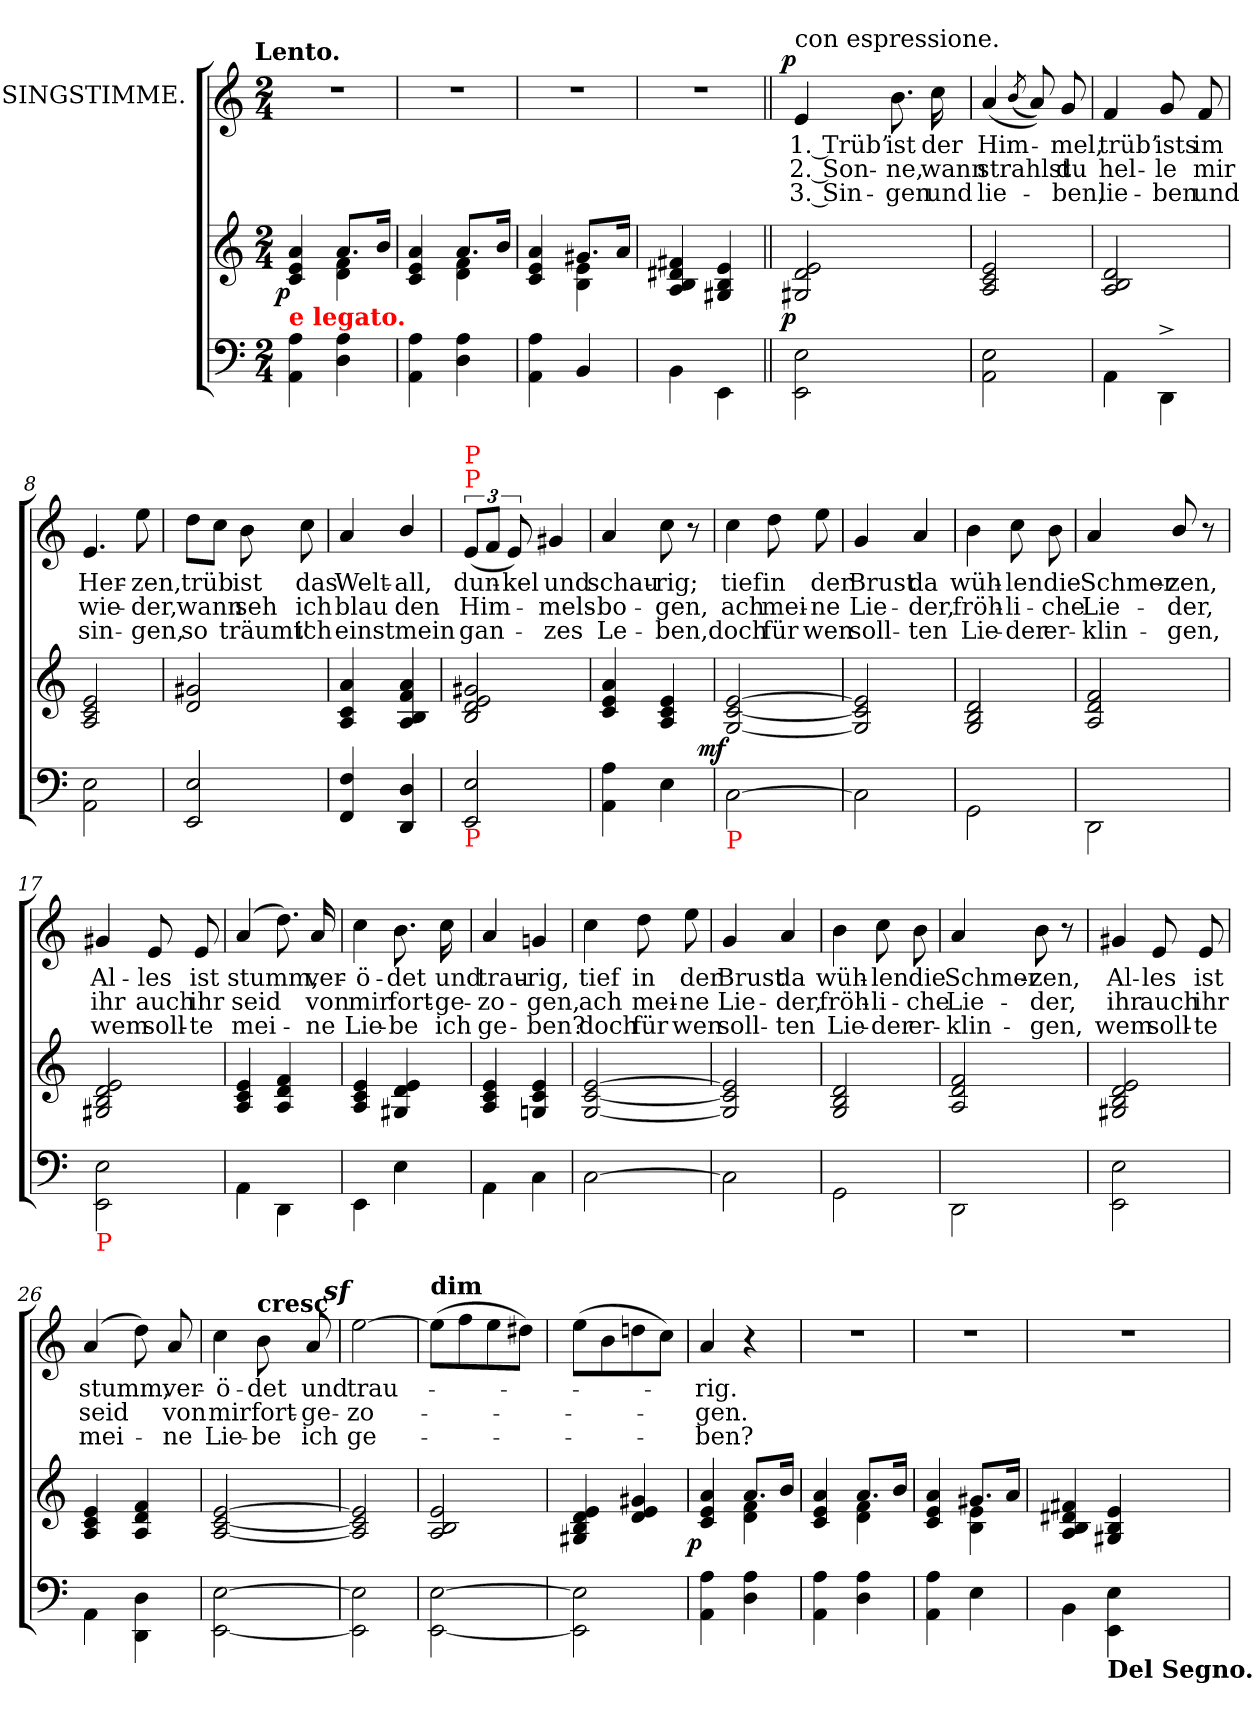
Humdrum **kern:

**kern	**kern	**dynam	**kern	**text	**text	**text	**dynam
*part2	*part2	*part2	*part1	*part1	*part1	*part1	*part1
*staff3	*staff2	*staff2/3	*staff1	*staff1	*staff1	*staff1	*staff1
*	*	*	*I"SINGSTIMME.	*	*	*	*
*clefF4	*clefG2	*	*clefG2	*	*	*	*
*k[]	*k[]	*	*k[]	*	*	*	*
*a:	*a:	*	*a:	*	*	*	*
!!LO:TX:omd:t=Lento.
*M2/4	*M2/4	*	*M2/4	*	*	*	*
*MM63	*MM63	*	*MM63	*	*	*	*
=1	=1	=1	=1	=1	=1	=1	=1
*	*^	*	*	*	*	*	*
!LO:TX:a:B:color=red:t=e legato.	!	!	!	!	!	!	!	!
!	!	!	!LO:DY:rj	!	!	!	!	!
4A 4AA	4a 4e 4c	4ryy	p	2r	.	.	.	.
4A 4D	8.aL	4f 4d	.	.	.	.	.	.
.	16bJk	.	.	.	.	.	.	.
=2	=2	=2	=2	=2	=2	=2	=2	=2
4A 4AA	4a 4e 4c	4ryy	.	2r	.	.	.	.
4A 4D	8.aL	4f 4d	.	.	.	.	.	.
.	16bJk	.	.	.	.	.	.	.
=3	=3	=3	=3	=3	=3	=3	=3	=3
4A 4AA	4a 4e 4c	4ryy	.	2r	.	.	.	.
4BB	8.g#XL	4e 4B	.	.	.	.	.	.
.	16aJk	.	.	.	.	.	.	.
*	*v	*v	*	*	*	*	*	*
=4	=4	=4	=4	=4	=4	=4	=4
4BB\	4f#X/ 4d#X/ 4B/ 4A/	.	2r	.	.	.	.
4EE\	4e/ 4B/ 4G#X/	.	.	.	.	.	.
=5||	=5||	=5||	=5||	=5||	=5||	=5||	=5||
!	!	!	!LO:TX:a:t=con espressione.	!	!	!	!
!	!	!LO:DY:rj	!	!	!	!	!LO:DY:a:rj
2E\ 2EE\	2e 2d 2G#X	p	4e	1. Trüb’	2. Son-	3. Sin-	p
.	.	.	8.b	ist	-ne,	-gen	.
.	.	.	16cc	der	wann	und	.
=6	=6	=6	=6	=6	=6	=6	=6
2E\ 2AA\	2e/ 2c/ 2A/	.	(<4a	Him-	strahlst	lie-	.
.	.	.	(8qb/	.	.	.	.
.	.	.	8a))	.	.	.	.
.	.	.	8g	-mel,	du	-ben,	.
=7	=7	=7	=7	=7	=7	=7	=7
4AA\	2d/ 2B/ 2A/	.	4f	trüb’	hel-	lie-	.
4DD^>\	.	.	8g	ists	-le	-ben	.
.	.	.	8f	im	mir	und	.
=8	=8	=8	=8	=8	=8	=8	=8
2E\ 2AA\	2e/ 2c/ 2A/	.	4.e	Her-	wie-	sin-	.
.	.	.	8ee	-zen,	-der,	-gen,	.
=9	=9	=9	=9	=9	=9	=9	=9
2E 2EE	2g#X 2d	.	8ddL	trüb	wann	so	.
.	.	.	8ccJ	.	.	.	.
.	.	.	8b	ist	seh	träumt'	.
.	.	.	8cc	das	ich	ich	.
=10	=10	=10	=10	=10	=10	=10	=10
4F 4FF	4a 4c 4A	.	4a	Welt-	blau	einst	.
4D 4DD	4a 4f 4B 4A	.	4b/	-all,	den	mein	.
=11	=11	=11	=11	=11	=11	=11	=11
!	!	!	!LO:TX:a:color=red:t=P	!	!	!	!
!	!	!	!LO:TX:a:color=red:t=P	!	!	!	!
!LO:TX:b:color=red:t=P	!	!	!	!	!	!	!
2E 2EE	2g#X 2e 2d 2B	.	(<12eL	dun-	Him-	gan-	.
.	.	.	12fJ	.	.	.	.
.	.	.	12e)	-kel	.	.	.
.	.	.	4g#X	und	-mels-	-zes	.
=12	=12	=12	=12	=12	=12	=12	=12
4A\ 4AA\	4a 4e 4c	.	4a	schau-	-bo-	Le-	.
4E	4e 4c 4A	.	8cc	-rig;	-gen,	-ben,	.
.	.	.	8r	.	.	.	.
=13	=13	=13	=13	=13	=13	=13	=13
!LO:TX:b:color=red:t=P	!	!	!	!	!	!	!
!	!	!LO:DY:rj	!	!	!	!	!
[2C\	[2e/ [2c/ [2G/	mf	4cc	tief	ach	doch	.
.	.	.	8dd	in	mei-	für	.
.	.	.	8ee	der	-ne	wen	.
=14	=14	=14	=14	=14	=14	=14	=14
2C\]	2e]/ 2c]/ 2G]/	.	4g	Brust	Lie-	soll-	.
.	.	.	4a	da	-der,	-ten	.
=15	=15	=15	=15	=15	=15	=15	=15
2GG\	2d/ 2B/ 2G/	.	4b	wüh-	fröh-	Lie-	.
.	.	.	8cc	-len	-li-	-der	.
.	.	.	8b	die	-che	er-	.
=16	=16	=16	=16	=16	=16	=16	=16
2DD\	2f/ 2d/ 2A/	.	4a	Schmer-	Lie-	-klin-	.
.	.	.	8b/	-zen,	-der,	-gen,	.
.	.	.	8r	.	.	.	.
=17	=17	=17	=17	=17	=17	=17	=17
!LO:TX:b:color=red:t=P	!	!	!	!	!	!	!
2E\ 2EE\	2e/ 2d/ 2B/ 2G#X/	.	4g#X	Al-	ihr	wem	.
.	.	.	8e	-les	auch	soll-	.
.	.	.	8e	ist	ihr	-te	.
=18	=18	=18	=18	=18	=18	=18	=18
4AA\	4e 4c 4A	.	(>4a	stumm,	seid	mei-	.
4DD\	4f/ 4d/ 4A/	.	8.dd)	.	.	.	.
.	.	.	16a	ver-	von	-ne	.
=19	=19	=19	=19	=19	=19	=19	=19
4EE\	4e/ 4c/ 4A/	.	4cc	-ö-	mir	Lie-	.
4E\	4e/ 4d/ 4G#X/	.	8.b	-det	fort-	-be	.
.	.	.	16cc	und	-ge-	ich	.
=20	=20	=20	=20	=20	=20	=20	=20
4AA\	4e/ 4c/ 4A/	.	4a	trau-	-zo-	ge-	.
4C\	4e/ 4c/ 4Gn/	.	4gn	-rig,	-gen,	-ben?	.
=21	=21	=21	=21	=21	=21	=21	=21
[2C\	[2e/ [2c/ [2G/	.	4cc	tief	ach	doch	.
.	.	.	8dd	in	mei-	für	.
.	.	.	8ee	der	-ne	wen	.
=22	=22	=22	=22	=22	=22	=22	=22
2C\]	2e]/ 2c]/ 2G]/	.	4g	Brust	Lie-	soll-	.
.	.	.	4a	da	-der,	-ten	.
=23	=23	=23	=23	=23	=23	=23	=23
2GG\	2d/ 2B/ 2G/	.	4b	wüh-	fröh-	Lie-	.
.	.	.	8cc	-len	-li-	-der	.
.	.	.	8b	die	-che	er-	.
=24	=24	=24	=24	=24	=24	=24	=24
2DD\	2f/ 2d/ 2A/	.	4a	Schmer-	Lie-	-klin-	.
.	.	.	8b	-zen,	-der,	-gen,	.
.	.	.	8r	.	.	.	.
=25	=25	=25	=25	=25	=25	=25	=25
2E\ 2EE\	2e/ 2d/ 2B/ 2G#X/	.	4g#X	Al-	ihr	wem	.
.	.	.	8e	-les	auch	soll-	.
.	.	.	8e	ist	ihr	-te	.
=26	=26	=26	=26	=26	=26	=26	=26
4AA\	4e/ 4c/ 4A/	.	(>4a	stumm,	seid	mei-	.
4D\ 4DD\	4f/ 4d/ 4A/	.	8dd)	.	.	.	.
.	.	.	8a	ver-	von	-ne	.
=27	=27	=27	=27	=27	=27	=27	=27
[2E\ [2EE\	[2e/ [2c/ [2A/	.	4cc	-ö-	mir	Lie-	.
!	!	!	!LO:TX:a:B:t=cresc	!	!	!	!
.	.	.	8b	-det	fort-	-be	.
.	.	.	8a	und	-ge-	ich	.
=28	=28	=28	=28	=28	=28	=28	=28
!	!	!	!LO:DY:rj	!	!	!	!
2E]\ 2EE]\	2e]/ 2c]/ 2A]/	.	[2eez>	trau-	-zo-	ge-	.
=29	=29	=29	=29	=29	=29	=29	=29
!	!	!	!LO:TX:a:B:t=dim	!	!	!	!
[2E\ [2EE\	2e/ 2B/ 2A/	.	(>8eeL]	.	.	.	.
.	.	.	8ff	.	.	.	.
.	.	.	8ee	.	.	.	.
.	.	.	8dd#XJ)	.	.	.	.
=30	=30	=30	=30	=30	=30	=30	=30
2E]\ 2EE]\	4e/ 4d/ 4B/ 4G#X/	.	(>8eeL	.	.	.	.
.	.	.	8b	.	.	.	.
.	4g#X 4e 4d	.	8ddn	.	.	.	.
.	.	.	8ccJ)	.	.	.	.
=31	=31	=31	=31	=31	=31	=31	=31
*	*^	*	*	*	*	*	*
!	!	!	!LO:DY:rj	!	!	!	!	!
4A 4AA	4a 4e 4c	4ryy	p	4a	-rig.	-gen.	-ben?	.
4A 4D	8.aL	4f 4d	.	4r	.	.	.	.
.	16bJk	.	.	.	.	.	.	.
=32	=32	=32	=32	=32	=32	=32	=32	=32
4A 4AA	4a 4e 4c	4ryy	.	2rdd	.	.	.	.
4A 4D	8.aL	4f 4d	.	.	.	.	.	.
.	16bJk	.	.	.	.	.	.	.
=33	=33	=33	=33	=33	=33	=33	=33	=33
4A 4AA	4a 4e 4c	4ryy	.	2rdd	.	.	.	.
4E	8.g#XL	4e 4B	.	.	.	.	.	.
.	16aJk	.	.	.	.	.	.	.
*	*v	*v	*	*	*	*	*	*
=34	=34	=34	=34	=34	=34	=34	=34
4BB\	4f#X/ 4d#X/ 4B/ 4A/	.	2rdd	.	.	.	.
!LO:TX:b:B:t=Del Segno.	!	!	!	!	!	!	!
4E\ 4EE\	4e/ 4B/ 4G#X/	.	.	.	.	.	.
=	=	=	=	=	=	=	=
*-	*-	*-	*-	*-	*-	*-	*-
